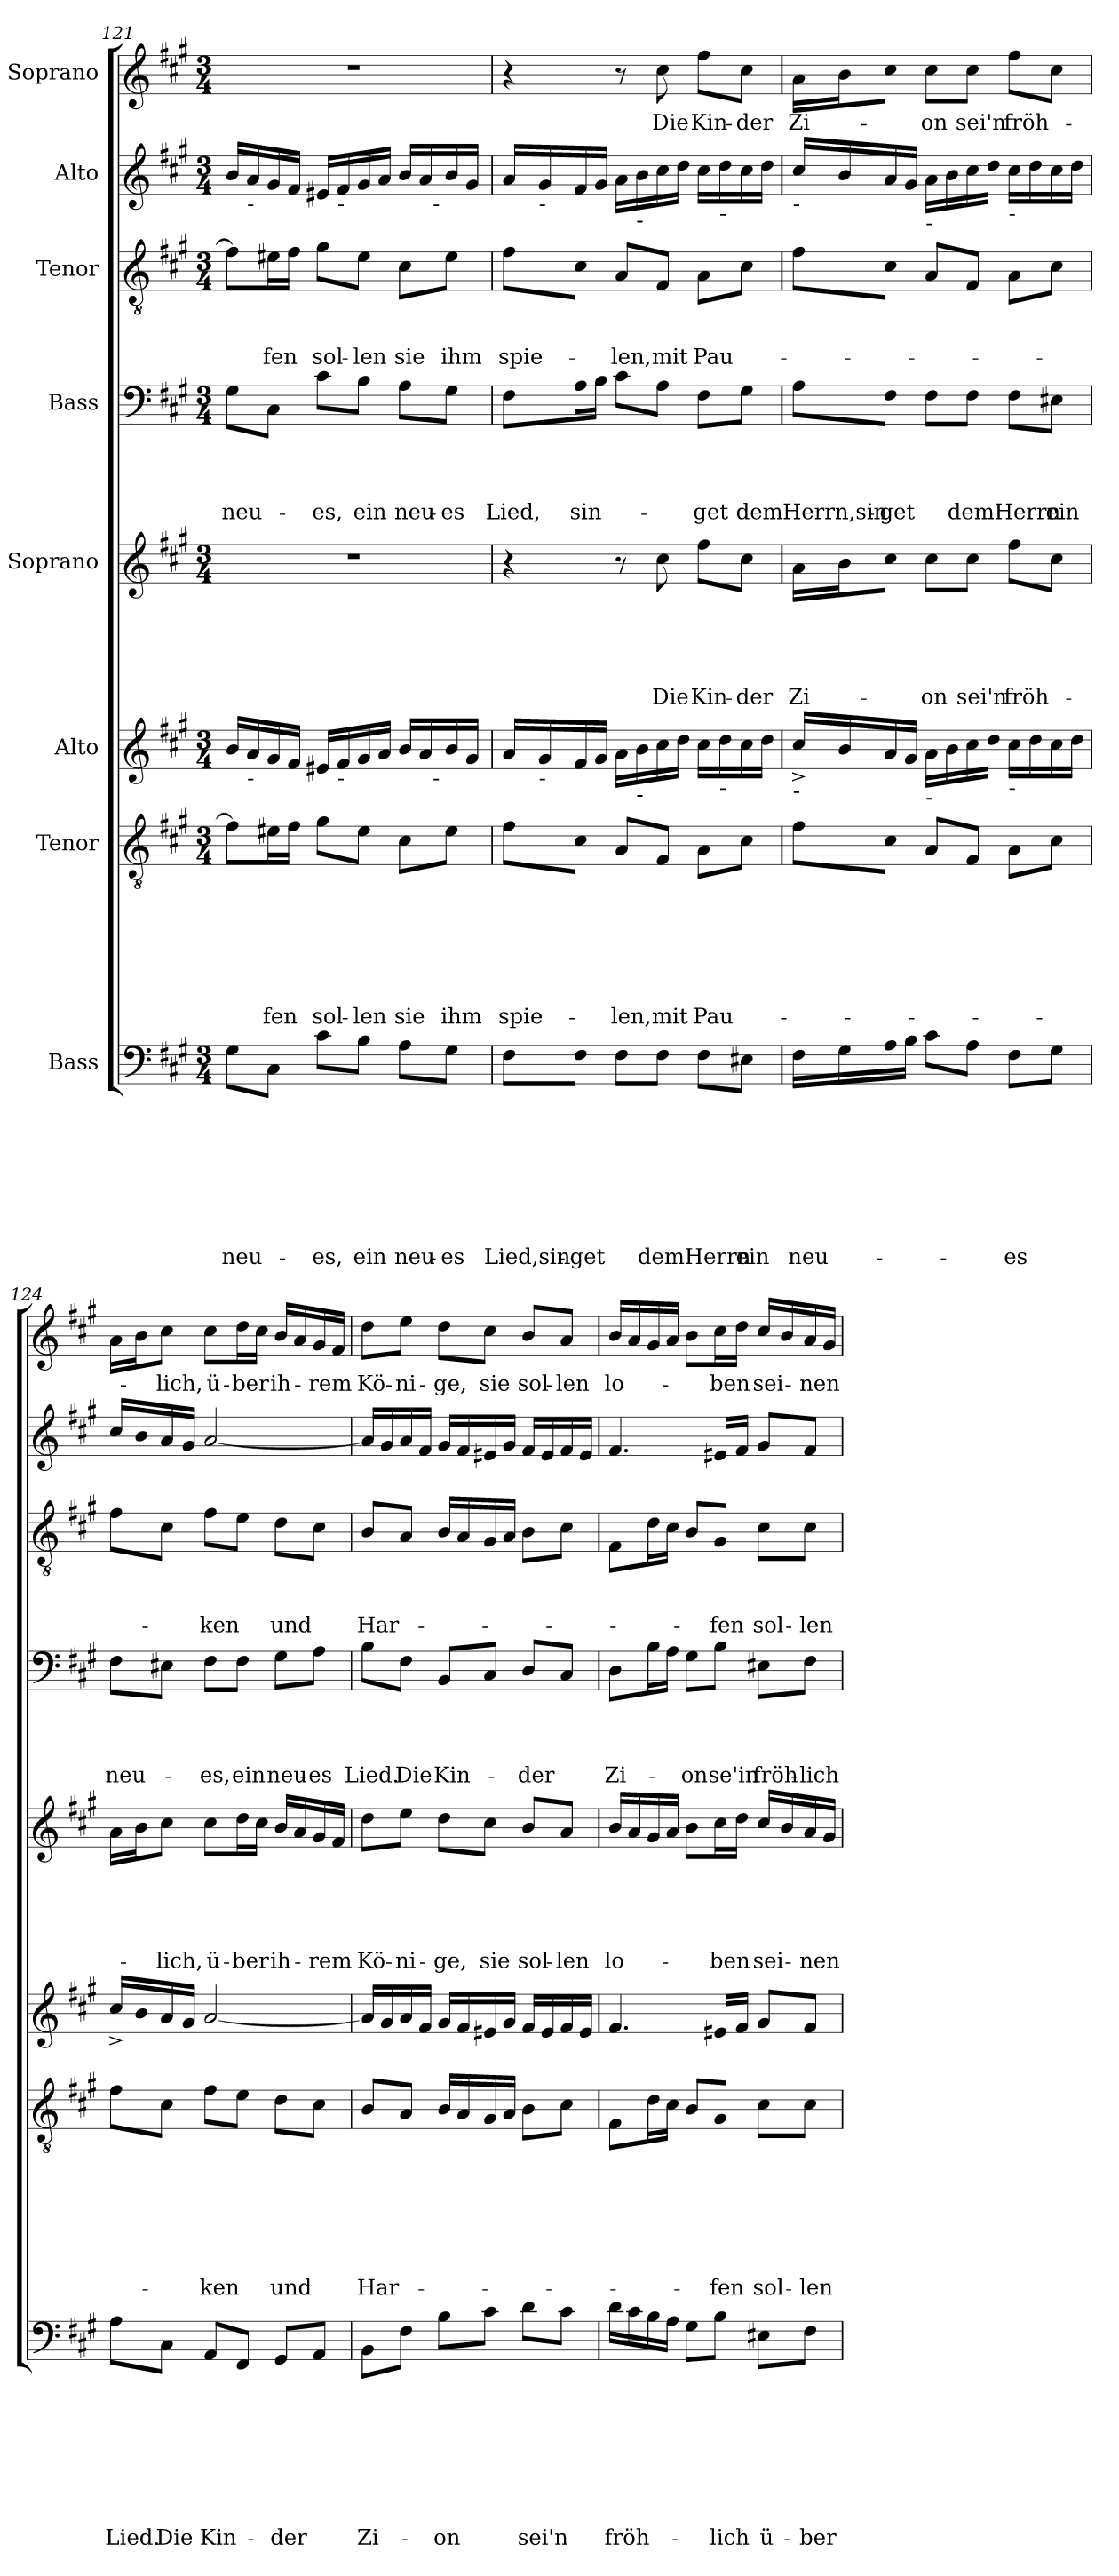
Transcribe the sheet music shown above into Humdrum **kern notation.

**kern	**text	**text	**text	**text	**text	**text	**text	**text	**kern	**text	**text	**text	**text	**text	**text	**text	**kern	**kern	**text	**text	**text	**text	**text	**kern	**text	**text	**text	**text	**kern	**text	**text	**text	**kern	**kern	**text
*part8	*part8	*part8	*part8	*part8	*part8	*part8	*part8	*part8	*part7	*part7	*part7	*part7	*part7	*part7	*part7	*part7	*part6	*part5	*part5	*part5	*part5	*part5	*part5	*part4	*part4	*part4	*part4	*part4	*part3	*part3	*part3	*part3	*part2	*part1	*part1
*staff8	*staff8	*staff8	*staff8	*staff8	*staff8	*staff8	*staff8	*staff8	*staff7	*staff7	*staff7	*staff7	*staff7	*staff7	*staff7	*staff7	*staff6	*staff5	*staff5	*staff5	*staff5	*staff5	*staff5	*staff4	*staff4	*staff4	*staff4	*staff4	*staff3	*staff3	*staff3	*staff3	*staff2	*staff1	*staff1
*I"Bass	*	*	*	*	*	*	*	*	*I"Tenor	*	*	*	*	*	*	*	*I"Alto	*I"Soprano	*	*	*	*	*	*I"Bass	*	*	*	*	*I"Tenor	*	*	*	*I"Alto	*I"Soprano	*
*clefF4	*	*	*	*	*	*	*	*	*clefGv2	*	*	*	*	*	*	*	*clefG2	*clefG2	*	*	*	*	*	*clefF4	*	*	*	*	*clefGv2	*	*	*	*clefG2	*clefG2	*
*k[f#c#g#]	*	*	*	*	*	*	*	*	*k[f#c#g#]	*	*	*	*	*	*	*	*k[f#c#g#]	*k[f#c#g#]	*	*	*	*	*	*k[f#c#g#]	*	*	*	*	*k[f#c#g#]	*	*	*	*k[f#c#g#]	*k[f#c#g#]	*
*A:	*	*	*	*	*	*	*	*	*A:	*	*	*	*	*	*	*	*A:	*A:	*	*	*	*	*	*A:	*	*	*	*	*A:	*	*	*	*A:	*A:	*
*M3/4	*	*	*	*	*	*	*	*	*M3/4	*	*	*	*	*	*	*	*M3/4	*M3/4	*	*	*	*	*	*M3/4	*	*	*	*	*M3/4	*	*	*	*M3/4	*M3/4	*
=121	=121	=121	=121	=121	=121	=121	=121	=121	=121	=121	=121	=121	=121	=121	=121	=121	=121	=121	=121	=121	=121	=121	=121	=121	=121	=121	=121	=121	=121	=121	=121	=121	=121	=121	=121
!	!	!	!	!	!	!	!	!LO:LY:b	!	!	!	!	!	!	!	!	!	!LO:N:vis=1	!	!	!	!	!	!	!	!	!	!LO:LY:b	!	!	!	!	!	!LO:N:vis=1	!
*	*	*	*	*	*	*	*	*	*	*	*	*	*	*	*	*	*^	*	*	*	*	*	*	*	*	*	*	*	*	*	*	*	*^	*	*
8G#\L	.	.	.	.	.	.	.	neu-	8f#\L]	.	.	.	.	.	.	.	16b/LL	2ryy	2.r	.	.	.	.	.	8G#\L	.	.	.	neu-	8f#\L]	.	.	.	16b/LL	2ryy	2.r	.
!	!	!	!	!	!	!	!	!	!	!	!	!	!	!	!	!	!	!	!	!	!	!	!	!	!	!	!	!	!	!	!	!	!	!LO:TX:b:t=-	!	!	!
!	!	!	!	!	!	!	!	!	!	!	!	!	!	!	!	!	!LO:TX:b:t=-	!	!	!	!	!	!	!	!	!	!	!	!	!	!	!	!	!	!	!	!
.	.	.	.	.	.	.	.	.	.	.	.	.	.	.	.	.	16a/	.	.	.	.	.	.	.	.	.	.	.	.	.	.	.	.	16a/	.	.	.
!	!	!	!	!	!	!	!	!	!	!	!	!	!	!	!	!LO:LY:b	!	!	!	!	!	!	!	!	!	!	!	!	!	!	!	!	!LO:LY:b	!	!	!	!
8C#\J	.	.	.	.	.	.	.	.	16e#X\L	.	.	.	.	.	.	-fen	16g#/	.	.	.	.	.	.	.	8C#\J	.	.	.	.	16e#X\L	.	.	-fen	16g#/	.	.	.
.	.	.	.	.	.	.	.	.	16f#\JJ	.	.	.	.	.	.	.	16f#/JJ	.	.	.	.	.	.	.	.	.	.	.	.	16f#\JJ	.	.	.	16f#/JJ	.	.	.
!	!	!	!	!	!	!	!	!LO:LY:b	!	!	!	!	!	!	!	!LO:LY:b	!	!	!	!	!	!	!	!	!	!	!	!	!LO:LY:b	!	!	!	!LO:LY:b	!	!	!	!
8c#\L	.	.	.	.	.	.	.	-es,	8g#\L	.	.	.	.	.	.	sol-	16e#X/LL	.	.	.	.	.	.	.	8c#\L	.	.	.	-es,	8g#\L	.	.	sol-	16e#X/LL	.	.	.
!	!	!	!	!	!	!	!	!	!	!	!	!	!	!	!	!	!	!	!	!	!	!	!	!	!	!	!	!	!	!	!	!	!	!LO:TX:b:t=-	!	!	!
!	!	!	!	!	!	!	!	!	!	!	!	!	!	!	!	!	!LO:TX:b:t=-	!	!	!	!	!	!	!	!	!	!	!	!	!	!	!	!	!	!	!	!
.	.	.	.	.	.	.	.	.	.	.	.	.	.	.	.	.	16f#/	.	.	.	.	.	.	.	.	.	.	.	.	.	.	.	.	16f#/	.	.	.
!	!	!	!	!	!	!	!	!LO:LY:b	!	!	!	!	!	!	!	!LO:LY:b:rj	!	!	!	!	!	!	!	!	!	!	!	!	!LO:LY:b	!	!	!	!LO:LY:b:rj	!	!	!	!
8B\J	.	.	.	.	.	.	.	ein	8e#\J	.	.	.	.	.	.	-len	16g#/	.	.	.	.	.	.	.	8B\J	.	.	.	ein	8e#\J	.	.	-len	16g#/	.	.	.
.	.	.	.	.	.	.	.	.	.	.	.	.	.	.	.	.	16a/JJ	.	.	.	.	.	.	.	.	.	.	.	.	.	.	.	.	16a/JJ	.	.	.
!	!	!	!	!	!	!	!	!LO:LY:b	!	!	!	!	!	!	!	!LO:LY:b	!	!	!	!	!	!	!	!	!	!	!	!	!LO:LY:b	!	!	!	!LO:LY:b	!	!	!	!
8A\L	.	.	.	.	.	.	.	neu-	8c#\L	.	.	.	.	.	.	sie	16b/LL	16.ryy	.	.	.	.	.	.	8A\L	.	.	.	neu-	8c#\L	.	.	sie	16b/LL	16.ryy	.	.
.	.	.	.	.	.	.	.	.	.	.	.	.	.	.	.	.	16a/	.	.	.	.	.	.	.	.	.	.	.	.	.	.	.	.	16a/	.	.	.
!	!	!	!	!	!	!	!	!	!	!	!	!	!	!	!	!	!	!	!	!	!	!	!	!	!	!	!	!	!	!	!	!	!	!	!LO:TX:b:t=-	!	!
!	!	!	!	!	!	!	!	!	!	!	!	!	!	!	!	!	!	!LO:TX:b:t=-	!	!	!	!	!	!	!	!	!	!	!	!	!	!	!	!	!	!	!
.	.	.	.	.	.	.	.	.	.	.	.	.	.	.	.	.	.	8ryy	.	.	.	.	.	.	.	.	.	.	.	.	.	.	.	.	8ryy	.	.
!	!	!	!	!	!	!	!	!LO:LY:b	!	!	!	!	!	!	!	!LO:LY:b	!	!	!	!	!	!	!	!	!	!	!	!	!LO:LY:b	!	!	!	!LO:LY:b	!	!	!	!
8G#\J	.	.	.	.	.	.	.	-es	8e#\J	.	.	.	.	.	.	ihm	16b/	.	.	.	.	.	.	.	8G#\J	.	.	.	-es	8e#\J	.	.	ihm	16b/	.	.	.
.	.	.	.	.	.	.	.	.	.	.	.	.	.	.	.	.	16g#/JJ	.	.	.	.	.	.	.	.	.	.	.	.	.	.	.	.	16g#/JJ	.	.	.
.	.	.	.	.	.	.	.	.	.	.	.	.	.	.	.	.	.	32ryy	.	.	.	.	.	.	.	.	.	.	.	.	.	.	.	.	32ryy	.	.
!!LO:PB:g=z
=122	=122	=122	=122	=122	=122	=122	=122	=122	=122	=122	=122	=122	=122	=122	=122	=122	=122	=122	=122	=122	=122	=122	=122	=122	=122	=122	=122	=122	=122	=122	=122	=122	=122	=122	=122	=122	=122
!	!	!	!	!	!	!	!	!LO:LY:b	!	!	!	!	!	!	!	!LO:LY:b	!	!	!	!	!	!	!	!	!	!	!	!	!LO:LY:b	!	!	!	!LO:LY:b	!	!	!	!
*	*	*	*	*	*	*	*	*	*	*	*	*	*	*	*	*	*v	*v	*	*	*	*	*	*	*	*	*	*	*	*	*	*	*	*v	*v	*	*
8F#\L	.	.	.	.	.	.	.	Lied,sin-	8f#\L	.	.	.	.	.	.	spie-	16a/LL	4r	.	.	.	.	.	8F#\L	.	.	.	Lied,	8f#\L	.	.	spie-	16a/LL	4r	.
!	!	!	!	!	!	!	!	!	!	!	!	!	!	!	!	!	!	!	!	!	!	!	!	!	!	!	!	!	!	!	!	!	!LO:TX:b:t=-	!	!
!	!	!	!	!	!	!	!	!	!	!	!	!	!	!	!	!	!LO:TX:b:t=-	!	!	!	!	!	!	!	!	!	!	!	!	!	!	!	!	!	!
.	.	.	.	.	.	.	.	.	.	.	.	.	.	.	.	.	16g#/	.	.	.	.	.	.	.	.	.	.	.	.	.	.	.	16g#/	.	.
!	!	!	!	!	!	!	!	!LO:LY:b	!	!	!	!	!	!	!	!	!	!	!	!	!	!	!	!	!	!	!	!LO:LY:b	!	!	!	!	!	!	!
8F#\J	.	.	.	.	.	.	.	-get	8c#\J	.	.	.	.	.	.	.	16f#/	.	.	.	.	.	.	16A\L	.	.	.	sin-	8c#\J	.	.	.	16f#/	.	.
.	.	.	.	.	.	.	.	.	.	.	.	.	.	.	.	.	16g#/JJ	.	.	.	.	.	.	16B\JJ	.	.	.	.	.	.	.	.	16g#/JJ	.	.
!	!	!	!	!	!	!	!	!	!	!	!	!	!	!	!	!LO:LY:b	!	!	!	!	!	!	!	!	!	!	!	!	!	!	!	!LO:LY:b	!	!	!
8F#\L	.	.	.	.	.	.	.	.	8A/L	.	.	.	.	.	.	-len,	16a\LL	8r	.	.	.	.	.	8c#\L	.	.	.	.	8A/L	.	.	-len,	16a\LL	8r	.
!	!	!	!	!	!	!	!	!	!	!	!	!	!	!	!	!	!	!	!	!	!	!	!	!	!	!	!	!	!	!	!	!	!LO:TX:b:t=-	!	!
!	!	!	!	!	!	!	!	!	!	!	!	!	!	!	!	!	!LO:TX:b:t=-	!	!	!	!	!	!	!	!	!	!	!	!	!	!	!	!	!	!
.	.	.	.	.	.	.	.	.	.	.	.	.	.	.	.	.	16b\	.	.	.	.	.	.	.	.	.	.	.	.	.	.	.	16b\	.	.
!	!	!	!	!	!	!	!	!LO:LY:b	!	!	!	!	!	!	!	!LO:LY:b	!	!	!	!	!	!	!LO:LY:b	!	!	!	!	!	!	!	!	!LO:LY:b	!	!	!LO:LY:b
8F#\J	.	.	.	.	.	.	.	demHerrn	8F#/J	.	.	.	.	.	.	mit	16cc#\	8cc#\	.	.	.	.	Die	8A\J	.	.	.	.	8F#/J	.	.	mit	16cc#\	8cc#\	Die
.	.	.	.	.	.	.	.	.	.	.	.	.	.	.	.	.	16dd\JJ	.	.	.	.	.	.	.	.	.	.	.	.	.	.	.	16dd\JJ	.	.
!	!	!	!	!	!	!	!	!	!	!	!	!	!	!	!	!LO:LY:b	!	!	!	!	!	!	!LO:LY:b	!	!	!	!	!LO:LY:b	!	!	!	!LO:LY:b	!	!	!LO:LY:b
8F#\L	.	.	.	.	.	.	.	.	8A\L	.	.	.	.	.	.	Pau-	16cc#\LL	8ff#\L	.	.	.	.	Kin-	8F#\L	.	.	.	-get	8A\L	.	.	Pau-	16cc#\LL	8ff#\L	Kin-
!	!	!	!	!	!	!	!	!	!	!	!	!	!	!	!	!	!	!	!	!	!	!	!	!	!	!	!	!	!	!	!	!	!LO:TX:b:t=-	!	!
!	!	!	!	!	!	!	!	!	!	!	!	!	!	!	!	!	!LO:TX:b:t=-	!	!	!	!	!	!	!	!	!	!	!	!	!	!	!	!	!	!
.	.	.	.	.	.	.	.	.	.	.	.	.	.	.	.	.	16dd\	.	.	.	.	.	.	.	.	.	.	.	.	.	.	.	16dd\	.	.
!	!	!	!	!	!	!	!	!LO:LY:b	!	!	!	!	!	!	!	!	!	!	!	!	!	!	!LO:LY:b	!	!	!	!	!LO:LY:b	!	!	!	!	!	!	!LO:LY:b
8E#X\J	.	.	.	.	.	.	.	ein	8c#\J	.	.	.	.	.	.	.	16cc#\	8cc#\J	.	.	.	.	-der	8G#\J	.	.	.	dem	8c#\J	.	.	.	16cc#\	8cc#\J	-der
.	.	.	.	.	.	.	.	.	.	.	.	.	.	.	.	.	16dd\JJ	.	.	.	.	.	.	.	.	.	.	.	.	.	.	.	16dd\JJ	.	.
=123	=123	=123	=123	=123	=123	=123	=123	=123	=123	=123	=123	=123	=123	=123	=123	=123	=123	=123	=123	=123	=123	=123	=123	=123	=123	=123	=123	=123	=123	=123	=123	=123	=123	=123	=123
!	!	!	!	!	!	!	!	!	!	!	!	!	!	!	!	!	!	!	!	!	!	!	!	!	!	!	!	!	!	!	!	!	!LO:TX:b:t=-	!	!
!	!	!	!	!	!	!	!	!	!	!	!	!	!	!	!	!	!LO:TX:b:t=-	!	!	!	!	!	!	!	!	!	!	!	!	!	!	!	!	!	!
!	!	!	!	!	!	!	!	!LO:LY:b	!	!	!	!	!	!	!	!	!	!	!	!	!	!	!LO:LY:b	!	!	!	!	!LO:LY:b	!	!	!	!	!	!	!LO:LY:b
16F#\LL	.	.	.	.	.	.	.	neu-	8f#\L	.	.	.	.	.	.	.	16cc#^</LL	16a\LL	.	.	.	.	Zi-	8A\L	.	.	.	Herrn,sin-	8f#\L	.	.	.	16cc#/LL	16a\LL	Zi-
16G#\	.	.	.	.	.	.	.	.	.	.	.	.	.	.	.	.	16b/	16b\J	.	.	.	.	.	.	.	.	.	.	.	.	.	.	16b/	16b\J	.
!	!	!	!	!	!	!	!	!	!	!	!	!	!	!	!	!	!	!	!	!	!	!	!	!	!	!	!	!LO:LY:b	!	!	!	!	!	!	!
16A\	.	.	.	.	.	.	.	.	8c#\J	.	.	.	.	.	.	.	16a/	8cc#\J	.	.	.	.	.	8F#\J	.	.	.	-get	8c#\J	.	.	.	16a/	8cc#\J	.
16B\JJ	.	.	.	.	.	.	.	.	.	.	.	.	.	.	.	.	16g#/JJ	.	.	.	.	.	.	.	.	.	.	.	.	.	.	.	16g#/JJ	.	.
!	!	!	!	!	!	!	!	!	!	!	!	!	!	!	!	!	!	!	!	!	!	!	!	!	!	!	!	!	!	!	!	!	!LO:TX:b:t=-	!	!
!	!	!	!	!	!	!	!	!	!	!	!	!	!	!	!	!	!LO:TX:b:t=-	!	!	!	!	!	!	!	!	!	!	!	!	!	!	!	!	!	!
!	!	!	!	!	!	!	!	!	!	!	!	!	!	!	!	!	!	!	!	!	!	!	!LO:LY:b	!	!	!	!	!	!	!	!	!	!	!	!LO:LY:b
8c#\L	.	.	.	.	.	.	.	.	8A/L	.	.	.	.	.	.	.	16a\LL	8cc#\L	.	.	.	.	-on	8F#\L	.	.	.	.	8A/L	.	.	.	16a\LL	8cc#\L	-on
.	.	.	.	.	.	.	.	.	.	.	.	.	.	.	.	.	16b\	.	.	.	.	.	.	.	.	.	.	.	.	.	.	.	16b\	.	.
!	!	!	!	!	!	!	!	!	!	!	!	!	!	!	!	!	!	!	!	!	!	!	!LO:LY:b	!	!	!	!	!LO:LY:b	!	!	!	!	!	!	!LO:LY:b
8A\J	.	.	.	.	.	.	.	.	8F#/J	.	.	.	.	.	.	.	16cc#\	8cc#\J	.	.	.	.	sei'n	8F#\J	.	.	.	demHerrn	8F#/J	.	.	.	16cc#\	8cc#\J	sei'n
.	.	.	.	.	.	.	.	.	.	.	.	.	.	.	.	.	16dd\JJ	.	.	.	.	.	.	.	.	.	.	.	.	.	.	.	16dd\JJ	.	.
!	!	!	!	!	!	!	!	!	!	!	!	!	!	!	!	!	!	!	!	!	!	!	!	!	!	!	!	!	!	!	!	!	!LO:TX:b:t=-	!	!
!	!	!	!	!	!	!	!	!	!	!	!	!	!	!	!	!	!LO:TX:b:t=-	!	!	!	!	!	!	!	!	!	!	!	!	!	!	!	!	!	!
!	!	!	!	!	!	!	!	!LO:LY:b	!	!	!	!	!	!	!	!	!	!	!	!	!	!	!LO:LY:b	!	!	!	!	!	!	!	!	!	!	!	!LO:LY:b
8F#\L	.	.	.	.	.	.	.	-es	8A\L	.	.	.	.	.	.	.	16cc#\LL	8ff#\L	.	.	.	.	fröh-	8F#\L	.	.	.	.	8A\L	.	.	.	16cc#\LL	8ff#\L	fröh-
.	.	.	.	.	.	.	.	.	.	.	.	.	.	.	.	.	16dd\	.	.	.	.	.	.	.	.	.	.	.	.	.	.	.	16dd\	.	.
!	!	!	!	!	!	!	!	!	!	!	!	!	!	!	!	!	!	!	!	!	!	!	!	!	!	!	!	!LO:LY:b	!	!	!	!	!	!	!
8G#\J	.	.	.	.	.	.	.	.	8c#\J	.	.	.	.	.	.	.	16cc#\	8cc#\J	.	.	.	.	.	8E#X\J	.	.	.	ein	8c#\J	.	.	.	16cc#\	8cc#\J	.
.	.	.	.	.	.	.	.	.	.	.	.	.	.	.	.	.	16dd\JJ	.	.	.	.	.	.	.	.	.	.	.	.	.	.	.	16dd\JJ	.	.
=124	=124	=124	=124	=124	=124	=124	=124	=124	=124	=124	=124	=124	=124	=124	=124	=124	=124	=124	=124	=124	=124	=124	=124	=124	=124	=124	=124	=124	=124	=124	=124	=124	=124	=124	=124
!	!	!	!	!	!	!	!	!LO:LY:b	!	!	!	!	!	!	!	!	!	!	!	!	!	!	!	!	!	!	!	!LO:LY:b	!	!	!	!	!	!	!
8A\L	.	.	.	.	.	.	.	Lied.	8f#\L	.	.	.	.	.	.	.	16cc#^</LL	16a\LL	.	.	.	.	.	8F#\L	.	.	.	neu-	8f#\L	.	.	.	16cc#/LL	16a\LL	.
.	.	.	.	.	.	.	.	.	.	.	.	.	.	.	.	.	16b/	16b\J	.	.	.	.	.	.	.	.	.	.	.	.	.	.	16b/	16b\J	.
!	!	!	!	!	!	!	!	!LO:LY:b	!	!	!	!	!	!	!	!	!	!	!	!	!	!	!LO:LY:b	!	!	!	!	!	!	!	!	!	!	!	!LO:LY:b
8C#\J	.	.	.	.	.	.	.	Die	8c#\J	.	.	.	.	.	.	.	16a/	8cc#\J	.	.	.	.	-lich,	8E#X\J	.	.	.	.	8c#\J	.	.	.	16a/	8cc#\J	-lich,
.	.	.	.	.	.	.	.	.	.	.	.	.	.	.	.	.	16g#/JJ	.	.	.	.	.	.	.	.	.	.	.	.	.	.	.	16g#/JJ	.	.
!	!	!	!	!	!	!	!	!LO:LY:b	!	!	!	!	!	!	!	!LO:LY:b	!	!	!	!	!	!	!LO:LY:b	!	!	!	!	!LO:LY:b	!	!	!	!LO:LY:b	!	!	!LO:LY:b
8AA/L	.	.	.	.	.	.	.	Kin-	8f#\L	.	.	.	.	.	.	-ken	[<2a/	8cc#\L	.	.	.	.	ü-	8F#\L	.	.	.	-es,	8f#\L	.	.	-ken	[<2a/	8cc#\L	ü-
!	!	!	!	!	!	!	!	!	!	!	!	!	!	!	!	!	!	!	!	!	!	!	!LO:LY:b	!	!	!	!	!LO:LY:b	!	!	!	!	!	!	!LO:LY:b
8FF#/J	.	.	.	.	.	.	.	.	8e\J	.	.	.	.	.	.	.	.	16dd\L	.	.	.	.	-ber	8F#\J	.	.	.	ein	8e\J	.	.	.	.	16dd\L	-ber
.	.	.	.	.	.	.	.	.	.	.	.	.	.	.	.	.	.	16cc#\JJ	.	.	.	.	.	.	.	.	.	.	.	.	.	.	.	16cc#\JJ	.
!	!	!	!	!	!	!	!	!LO:LY:b	!	!	!	!	!	!	!	!LO:LY:b	!	!	!	!	!	!	!LO:LY:b	!	!	!	!	!LO:LY:b	!	!	!	!LO:LY:b	!	!	!LO:LY:b
8GG#/L	.	.	.	.	.	.	.	-der	8d\L	.	.	.	.	.	.	und	.	16b/LL	.	.	.	.	ih-	8G#\L	.	.	.	neu-	8d\L	.	.	und	.	16b/LL	ih-
.	.	.	.	.	.	.	.	.	.	.	.	.	.	.	.	.	.	16a/	.	.	.	.	.	.	.	.	.	.	.	.	.	.	.	16a/	.
!	!	!	!	!	!	!	!	!	!	!	!	!	!	!	!	!	!	!	!	!	!	!	!LO:LY:b	!	!	!	!	!LO:LY:b	!	!	!	!	!	!	!LO:LY:b
8AA/J	.	.	.	.	.	.	.	.	8c#\J	.	.	.	.	.	.	.	.	16g#/	.	.	.	.	-rem	8A\J	.	.	.	-es	8c#\J	.	.	.	.	16g#/	-rem
.	.	.	.	.	.	.	.	.	.	.	.	.	.	.	.	.	.	16f#/JJ	.	.	.	.	.	.	.	.	.	.	.	.	.	.	.	16f#/JJ	.
=125	=125	=125	=125	=125	=125	=125	=125	=125	=125	=125	=125	=125	=125	=125	=125	=125	=125	=125	=125	=125	=125	=125	=125	=125	=125	=125	=125	=125	=125	=125	=125	=125	=125	=125	=125
!	!	!	!	!	!	!	!	!LO:LY:b	!	!	!	!	!	!	!	!LO:LY:b	!	!	!	!	!	!	!LO:LY:b	!	!	!	!	!LO:LY:b	!	!	!	!LO:LY:b	!	!	!LO:LY:b
8BB\L	.	.	.	.	.	.	.	Zi-	8B/L	.	.	.	.	.	.	Har-	16a/LL]	8dd\L	.	.	.	.	Kö-	8B\L	.	.	.	Lied.	8B/L	.	.	Har-	16a/LL]	8dd\L	Kö-
.	.	.	.	.	.	.	.	.	.	.	.	.	.	.	.	.	16g#/	.	.	.	.	.	.	.	.	.	.	.	.	.	.	.	16g#/	.	.
!	!	!	!	!	!	!	!	!	!	!	!	!	!	!	!	!	!	!	!	!	!	!	!LO:LY:b	!	!	!	!	!LO:LY:b	!	!	!	!	!	!	!LO:LY:b
8F#\J	.	.	.	.	.	.	.	.	8A/J	.	.	.	.	.	.	.	16a/	8ee\J	.	.	.	.	-ni-	8F#\J	.	.	.	Die	8A/J	.	.	.	16a/	8ee\J	-ni-
.	.	.	.	.	.	.	.	.	.	.	.	.	.	.	.	.	16f#/JJ	.	.	.	.	.	.	.	.	.	.	.	.	.	.	.	16f#/JJ	.	.
!	!	!	!	!	!	!	!	!LO:LY:b	!	!	!	!	!	!	!	!	!	!	!	!	!	!	!LO:LY:b	!	!	!	!	!LO:LY:b	!	!	!	!	!	!	!LO:LY:b
8B\L	.	.	.	.	.	.	.	-on	16B/LL	.	.	.	.	.	.	.	16g#/LL	8dd\L	.	.	.	.	-ge,	8BB/L	.	.	.	Kin-	16B/LL	.	.	.	16g#/LL	8dd\L	-ge,
.	.	.	.	.	.	.	.	.	16A/	.	.	.	.	.	.	.	16f#/	.	.	.	.	.	.	.	.	.	.	.	16A/	.	.	.	16f#/	.	.
!	!	!	!	!	!	!	!	!	!	!	!	!	!	!	!	!	!	!	!	!	!	!	!LO:LY:b	!	!	!	!	!	!	!	!	!	!	!	!LO:LY:b
8c#\J	.	.	.	.	.	.	.	.	16G#/	.	.	.	.	.	.	.	16e#X/	8cc#\J	.	.	.	.	sie	8C#/J	.	.	.	.	16G#/	.	.	.	16e#X/	8cc#\J	sie
.	.	.	.	.	.	.	.	.	16A/JJ	.	.	.	.	.	.	.	16g#/JJ	.	.	.	.	.	.	.	.	.	.	.	16A/JJ	.	.	.	16g#/JJ	.	.
!	!	!	!	!	!	!	!	!LO:LY:b	!	!	!	!	!	!	!	!	!	!	!	!	!	!	!LO:LY:b	!	!	!	!	!LO:LY:b	!	!	!	!	!	!	!LO:LY:b
8d\L	.	.	.	.	.	.	.	sei'n	8B\L	.	.	.	.	.	.	.	16f#/LL	8b/L	.	.	.	.	sol-	8D/L	.	.	.	-der	8B\L	.	.	.	16f#/LL	8b/L	sol-
.	.	.	.	.	.	.	.	.	.	.	.	.	.	.	.	.	16e#/	.	.	.	.	.	.	.	.	.	.	.	.	.	.	.	16e#/	.	.
!	!	!	!	!	!	!	!	!	!	!	!	!	!	!	!	!	!	!	!	!	!	!	!LO:LY:b	!	!	!	!	!	!	!	!	!	!	!	!LO:LY:b
8c#\J	.	.	.	.	.	.	.	.	8c#\J	.	.	.	.	.	.	.	16f#/	8a/J	.	.	.	.	-len	8C#/J	.	.	.	.	8c#\J	.	.	.	16f#/	8a/J	-len
.	.	.	.	.	.	.	.	.	.	.	.	.	.	.	.	.	16e#/JJ	.	.	.	.	.	.	.	.	.	.	.	.	.	.	.	16e#/JJ	.	.
!!LO:PB:g=z
=126	=126	=126	=126	=126	=126	=126	=126	=126	=126	=126	=126	=126	=126	=126	=126	=126	=126	=126	=126	=126	=126	=126	=126	=126	=126	=126	=126	=126	=126	=126	=126	=126	=126	=126	=126
!	!	!	!	!	!	!	!	!LO:LY:b	!	!	!	!	!	!	!	!	!	!	!	!	!	!	!LO:LY:b	!	!	!	!	!LO:LY:b	!	!	!	!	!	!	!LO:LY:b
16d\LL	.	.	.	.	.	.	.	fröh-	8F#\L	.	.	.	.	.	.	.	4.f#/	16b/LL	.	.	.	.	lo-	8D\L	.	.	.	Zi-	8F#\L	.	.	.	4.f#/	16b/LL	lo-
16c#\	.	.	.	.	.	.	.	.	.	.	.	.	.	.	.	.	.	16a/	.	.	.	.	.	.	.	.	.	.	.	.	.	.	.	16a/	.
16B\	.	.	.	.	.	.	.	.	16d\L	.	.	.	.	.	.	.	.	16g#/	.	.	.	.	.	16B\L	.	.	.	.	16d\L	.	.	.	.	16g#/	.
16A\JJ	.	.	.	.	.	.	.	.	16c#\JJ	.	.	.	.	.	.	.	.	16a/JJ	.	.	.	.	.	16A\JJ	.	.	.	.	16c#\JJ	.	.	.	.	16a/JJ	.
!	!	!	!	!	!	!	!	!	!	!	!	!	!	!	!	!	!	!	!	!	!	!	!	!	!	!	!	!LO:LY:b	!	!	!	!	!	!	!
8G#\L	.	.	.	.	.	.	.	.	8B/L	.	.	.	.	.	.	.	.	8b\L	.	.	.	.	.	8G#\L	.	.	.	-on	8B/L	.	.	.	.	8b\L	.
!	!	!	!	!	!	!	!	!LO:LY:b	!	!	!	!	!	!	!	!LO:LY:b	!	!	!	!	!	!	!LO:LY:b	!	!	!	!	!LO:LY:b	!	!	!	!LO:LY:b	!	!	!LO:LY:b
8B\J	.	.	.	.	.	.	.	-lich	8G#/J	.	.	.	.	.	.	-fen	16e#X/LL	16cc#\L	.	.	.	.	-ben	8B\J	.	.	.	se'in	8G#/J	.	.	-fen	16e#X/LL	16cc#\L	-ben
.	.	.	.	.	.	.	.	.	.	.	.	.	.	.	.	.	16f#/JJ	16dd\JJ	.	.	.	.	.	.	.	.	.	.	.	.	.	.	16f#/JJ	16dd\JJ	.
!	!	!	!	!	!	!	!	!LO:LY:b	!	!	!	!	!	!	!	!LO:LY:b	!	!	!	!	!	!	!LO:LY:b	!	!	!	!	!LO:LY:b	!	!	!	!LO:LY:b	!	!	!LO:LY:b
8E#X\L	.	.	.	.	.	.	.	ü-	8c#\L	.	.	.	.	.	.	sol-	8g#/L	16cc#/LL	.	.	.	.	sei-	8E#X\L	.	.	.	fröh-	8c#\L	.	.	sol-	8g#/L	16cc#/LL	sei-
.	.	.	.	.	.	.	.	.	.	.	.	.	.	.	.	.	.	16b/	.	.	.	.	.	.	.	.	.	.	.	.	.	.	.	16b/	.
!	!	!	!	!	!	!	!	!LO:LY:b	!	!	!	!	!	!	!	!LO:LY:b	!	!	!	!	!	!	!LO:LY:b	!	!	!	!	!LO:LY:b:rj	!	!	!	!LO:LY:b	!	!	!LO:LY:b
8F#\J	.	.	.	.	.	.	.	-ber	8c#\J	.	.	.	.	.	.	-len	8f#/J	16a/	.	.	.	.	-nen	8F#\J	.	.	.	-lich	8c#\J	.	.	-len	8f#/J	16a/	-nen
.	.	.	.	.	.	.	.	.	.	.	.	.	.	.	.	.	.	16g#/JJ	.	.	.	.	.	.	.	.	.	.	.	.	.	.	.	16g#/JJ	.
=	=	=	=	=	=	=	=	=	=	=	=	=	=	=	=	=	=	=	=	=	=	=	=	=	=	=	=	=	=	=	=	=	=	=	=
*-	*-	*-	*-	*-	*-	*-	*-	*-	*-	*-	*-	*-	*-	*-	*-	*-	*-	*-	*-	*-	*-	*-	*-	*-	*-	*-	*-	*-	*-	*-	*-	*-	*-	*-	*-
